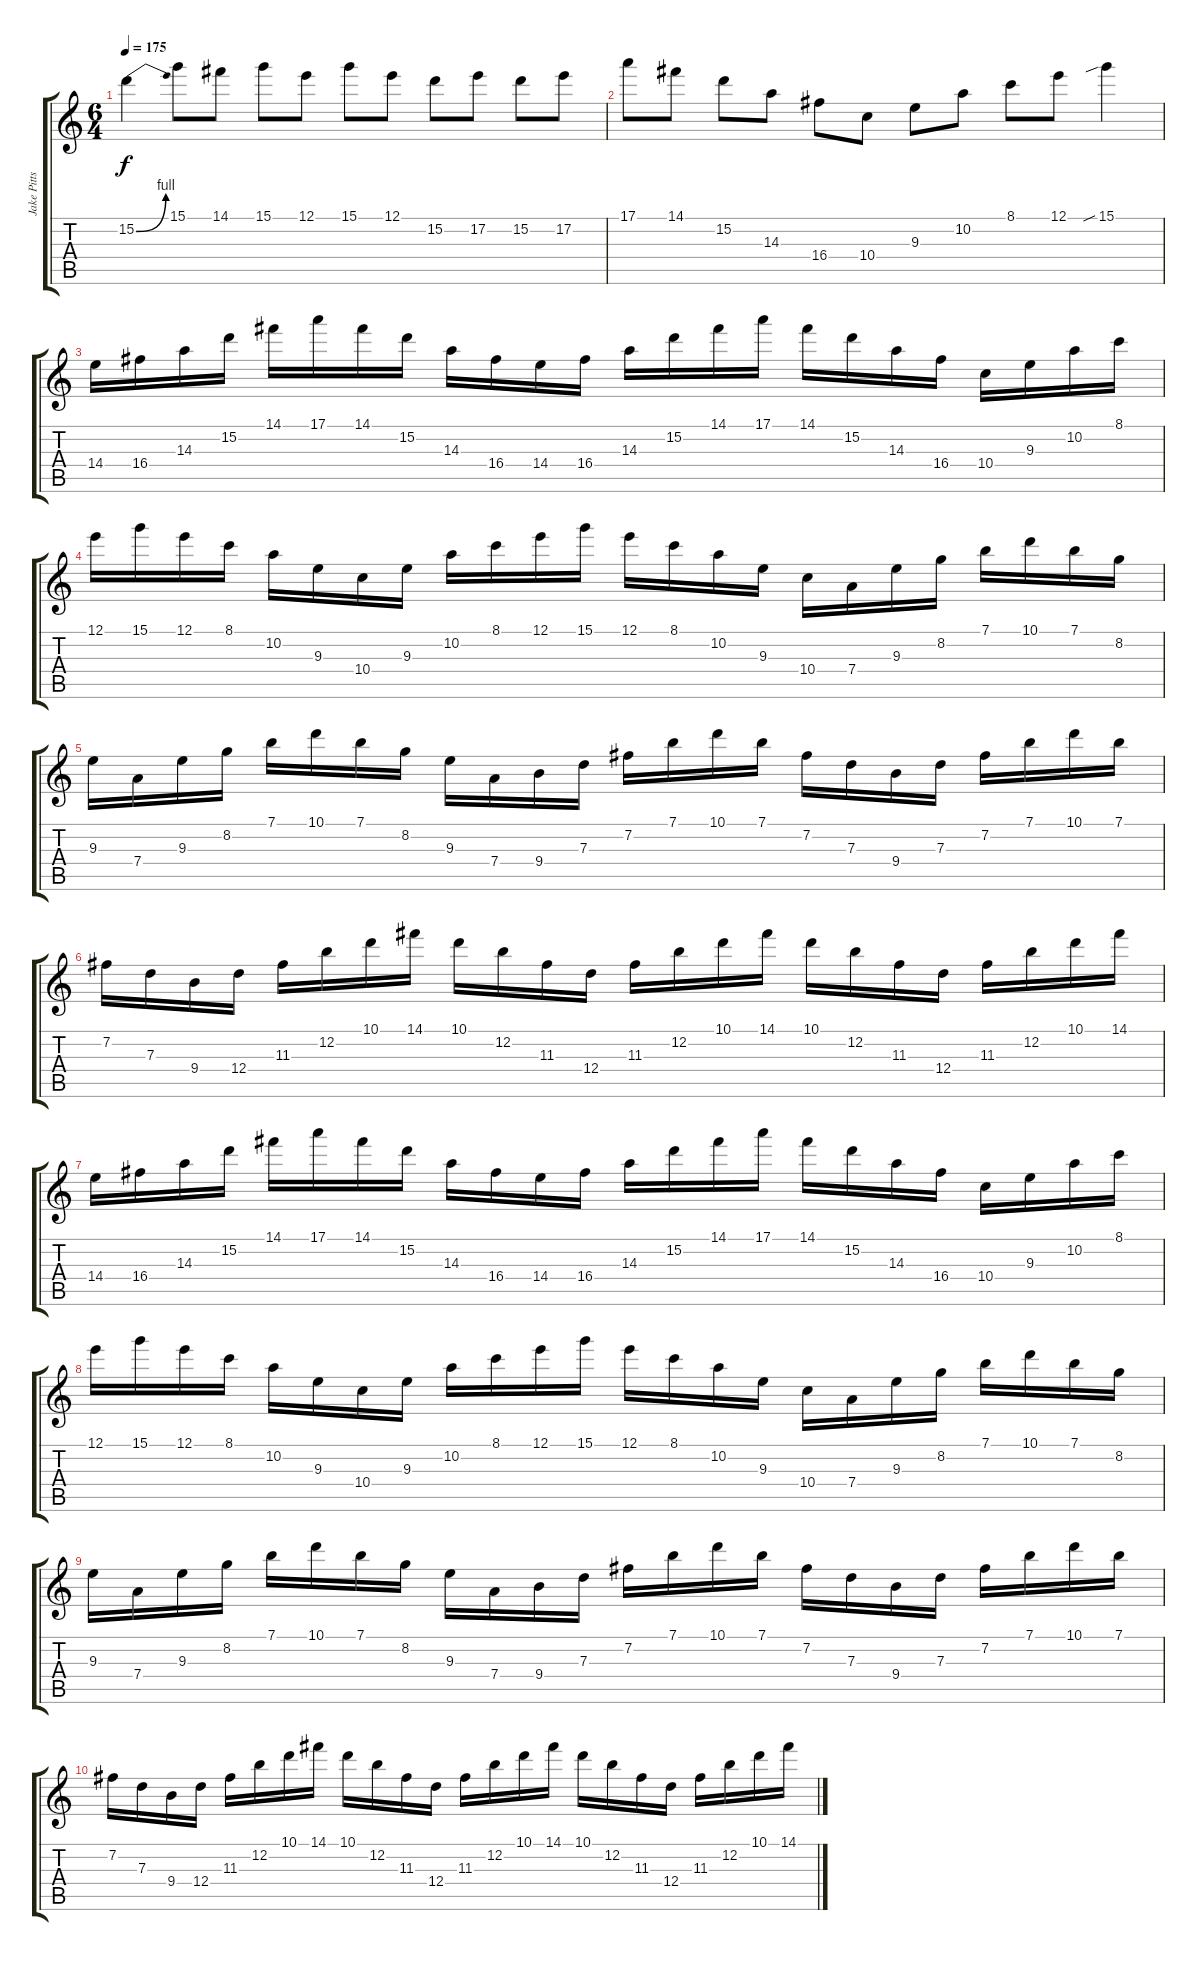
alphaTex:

\track ("Jake Pitts" "Jake Pitts") {instrument overdrivenguitar}
\staff {score tabs}
\tuning (E4 B3 G3 D3 A2 E2) {hide}
\ts (6 4)
\tempo 175
\clef g2
\ks c
15.2{be (bend 0 0 60 4)}.4{dy f} 15.1.8 14.1.8 15.1.8 12.1.8 15.1.8 12.1.8 15.2.8 17.2.8 15.2.8 17.2.8 |
17.1.8 14.1.8 15.2.8 14.3.8 16.4.8 10.4.8 9.3.8 10.2.8 8.1.8 12.1.8 15.1{sib}.4 |
14.4.16 16.4.16 14.3.16 15.2.16 14.1.16 17.1.16 14.1.16 15.2.16 14.3.16 16.4.16 14.4.16 16.4.16 14.3.16 15.2.16 14.1.16 17.1.16 14.1.16 15.2.16 14.3.16 16.4.16 10.4.16 9.3.16 10.2.16 8.1.16 |
12.1.16 15.1.16 12.1.16 8.1.16 10.2.16 9.3.16 10.4.16 9.3.16 10.2.16 8.1.16 12.1.16 15.1.16 12.1.16 8.1.16 10.2.16 9.3.16 10.4.16 7.4.16 9.3.16 8.2.16 7.1.16 10.1.16 7.1.16 8.2.16 |
9.3.16 7.4.16 9.3.16 8.2.16 7.1.16 10.1.16 7.1.16 8.2.16 9.3.16 7.4.16 9.4.16 7.3.16 7.2.16 7.1.16 10.1.16 7.1.16 7.2.16 7.3.16 9.4.16 7.3.16 7.2.16 7.1.16 10.1.16 7.1.16 |
7.2.16 7.3.16 9.4.16 12.4.16 11.3.16 12.2.16 10.1.16 14.1.16 10.1.16 12.2.16 11.3.16 12.4.16 11.3.16 12.2.16 10.1.16 14.1.16 10.1.16 12.2.16 11.3.16 12.4.16 11.3.16 12.2.16 10.1.16 14.1.16 |
14.4.16 16.4.16 14.3.16 15.2.16 14.1.16 17.1.16 14.1.16 15.2.16 14.3.16 16.4.16 14.4.16 16.4.16 14.3.16 15.2.16 14.1.16 17.1.16 14.1.16 15.2.16 14.3.16 16.4.16 10.4.16 9.3.16 10.2.16 8.1.16 |
12.1.16 15.1.16 12.1.16 8.1.16 10.2.16 9.3.16 10.4.16 9.3.16 10.2.16 8.1.16 12.1.16 15.1.16 12.1.16 8.1.16 10.2.16 9.3.16 10.4.16 7.4.16 9.3.16 8.2.16 7.1.16 10.1.16 7.1.16 8.2.16 |
9.3.16 7.4.16 9.3.16 8.2.16 7.1.16 10.1.16 7.1.16 8.2.16 9.3.16 7.4.16 9.4.16 7.3.16 7.2.16 7.1.16 10.1.16 7.1.16 7.2.16 7.3.16 9.4.16 7.3.16 7.2.16 7.1.16 10.1.16 7.1.16 |
7.2.16 7.3.16 9.4.16 12.4.16 11.3.16 12.2.16 10.1.16 14.1.16 10.1.16 12.2.16 11.3.16 12.4.16 11.3.16 12.2.16 10.1.16 14.1.16 10.1.16 12.2.16 11.3.16 12.4.16 11.3.16 12.2.16 10.1.16 14.1.16
